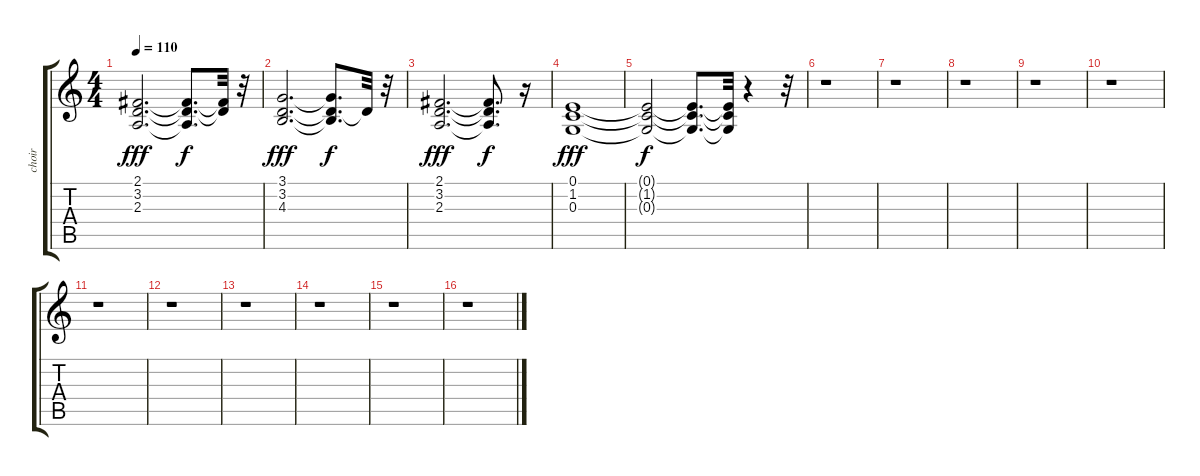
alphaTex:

\track ("choir    " "choir    ") {instrument choiraahs}
\staff {score tabs}
\tuning (E4 B3 G3 D3 A2 E2) {hide}
\ts (4 4)
\tempo 110
\clef g2
\ks c
(2.1 3.2 2.3).2{d dy fff} (2.1{t} 3.2{t} 2.3{t}).8{d dy f} (2.1{t} 3.2{t}).32 r.32 |
(3.1 3.2 4.3).2{d dy fff} (3.1{t} 3.2{t} 4.3{t}).8{d dy f} 3.2{t}.32 r.32 |
(2.1 3.2 2.3).2{d dy fff} (2.1{t} 3.2{t} 2.3{t}).8{d dy f} r.16 |
(0.1 1.2 0.3).1{dy fff} |
(0.1{t} 1.2{t} 0.3{t}).2{dy f} (0.1{t} 1.2{t} 0.3{t}).8{d} (0.1{t} 1.2{t} 0.3{t}).32 r.4 r.32 |
r.1 |
r.1 |
r.1 |
r.1 |
r.1 |
r.1 |
r.1 |
r.1 |
r.1 |
r.1 |
r.1
